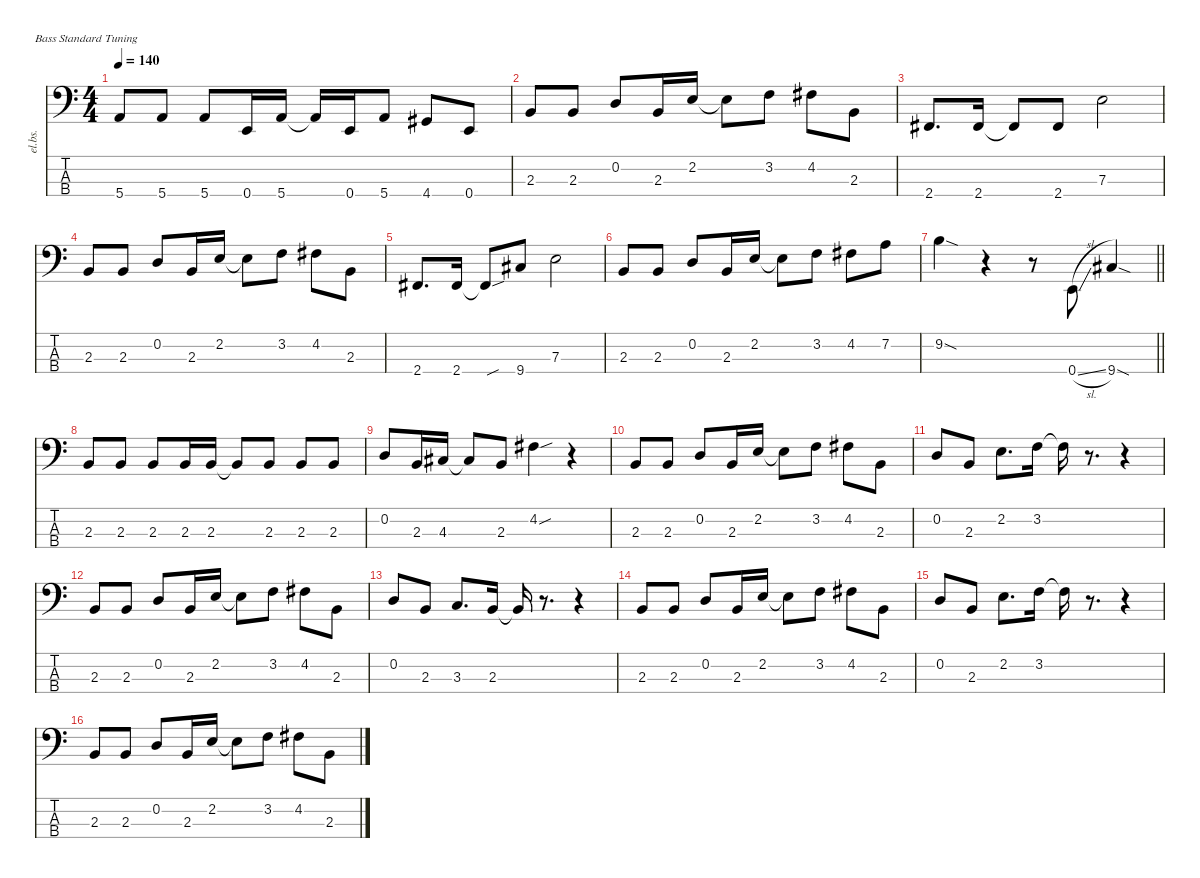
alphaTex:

\defaultSystemsLayout 4
\hideDynamics
\bracketExtendMode nobrackets
\track ("Electric Bass" "el.bs.") {mute instrument electricbassfinger}
\staff {score tabs}
\tuning (G2 D2 A1 E1)
\ts (4 4)
\tempo 140
\clef f4
\ks c
5.4.8{dy mf beam Up} 5.4.8{beam Up} 5.4.8{beam Up} 0.4.16{beam Up} 5.4.16{beam Up} 5.4{t}.16{beam Up} 0.4.16{beam Up} 5.4.8{beam Up} 4.4{acc #}.8{beam Up} 0.4.8{beam Up} |
2.3.8{beam Up} 2.3.8{beam Up} 0.2.8{beam Up} 2.3.16{beam Up} 2.2.16{beam Up} 2.2{t}.8{beam Down} 3.2.8{beam Down} 4.2{acc #}.8{beam Down} 2.3.8{beam Down} |
2.4{acc #}.8{d beam Up} 2.4{acc #}.16{beam Up} 2.4{t acc #}.8{beam Up} 2.4{acc #}.8{beam Up} 7.3.2{beam Down} |
2.3.8{beam Up} 2.3.8{beam Up} 0.2.8{beam Up} 2.3.16{beam Up} 2.2.16{beam Up} 2.2{t}.8{beam Down} 3.2.8{beam Down} 4.2{acc #}.8{beam Down} 2.3.8{beam Down} |
2.4{acc #}.8{d beam Up} 2.4{acc #}.16{beam Up} 2.4{sou t acc #}.8{beam Up} 9.4{acc #}.8{beam Up} 7.3.2{beam Down} |
2.3.8{beam Up} 2.3.8{beam Up} 0.2.8{beam Up} 2.3.16{beam Up} 2.2.16{beam Up} 2.2{t}.8{beam Down} 3.2.8{beam Down} 4.2{acc #}.8{beam Down} 7.2.8{beam Down} |
\barLineRight lightlight
9.2{sod}.4{beam Down} r.4{beam Down} r.8{beam Down} 0.4{sl}.8{beam Up} 9.4{sod acc #}.4{beam Up} |
2.3.8{beam Up} 2.3.8{beam Up} 2.3.8{beam Up} 2.3.16{beam Up} 2.3.16{beam Up} 2.3{t}.8{beam Up} 2.3.8{beam Up} 2.3.8{beam Up} 2.3.8{beam Up} |
0.2.8{beam Up} 2.3.16{beam Up} 4.3{acc #}.16{beam Up} 4.3{t acc #}.8{beam Up} 2.3.8{beam Up} 4.2{sou acc #}.4{beam Down} r.4{beam Down} |
2.3.8{beam Up} 2.3.8{beam Up} 0.2.8{beam Up} 2.3.16{beam Up} 2.2.16{beam Up} 2.2{t}.8{beam Down} 3.2.8{beam Down} 4.2{acc #}.8{beam Down} 2.3.8{beam Down} |
0.2.8{beam Up} 2.3.8{beam Up} 2.2.8{d beam Down} 3.2.16{beam Down} 3.2{t}.16{beam Down} r.8{d beam Down} r.4{beam Down} |
2.3.8{beam Up} 2.3.8{beam Up} 0.2.8{beam Up} 2.3.16{beam Up} 2.2.16{beam Up} 2.2{t}.8{beam Down} 3.2.8{beam Down} 4.2{acc #}.8{beam Down} 2.3.8{beam Down} |
0.2.8{beam Up} 2.3.8{beam Up} 3.3.8{d beam Up} 2.3.16{beam Up} 2.3{t}.16{beam Up} r.8{d beam Down} r.4{beam Down} |
2.3.8{beam Up} 2.3.8{beam Up} 0.2.8{beam Up} 2.3.16{beam Up} 2.2.16{beam Up} 2.2{t}.8{beam Down} 3.2.8{beam Down} 4.2{acc #}.8{beam Down} 2.3.8{beam Down} |
0.2.8{beam Up} 2.3.8{beam Up} 2.2.8{d beam Down} 3.2.16{beam Down} 3.2{t}.16{beam Down} r.8{d beam Down} r.4{beam Down} |
2.3.8{beam Up} 2.3.8{beam Up} 0.2.8{beam Up} 2.3.16{beam Up} 2.2.16{beam Up} 2.2{t}.8{beam Down} 3.2.8{beam Down} 4.2{acc #}.8{beam Down} 2.3.8{beam Down}
